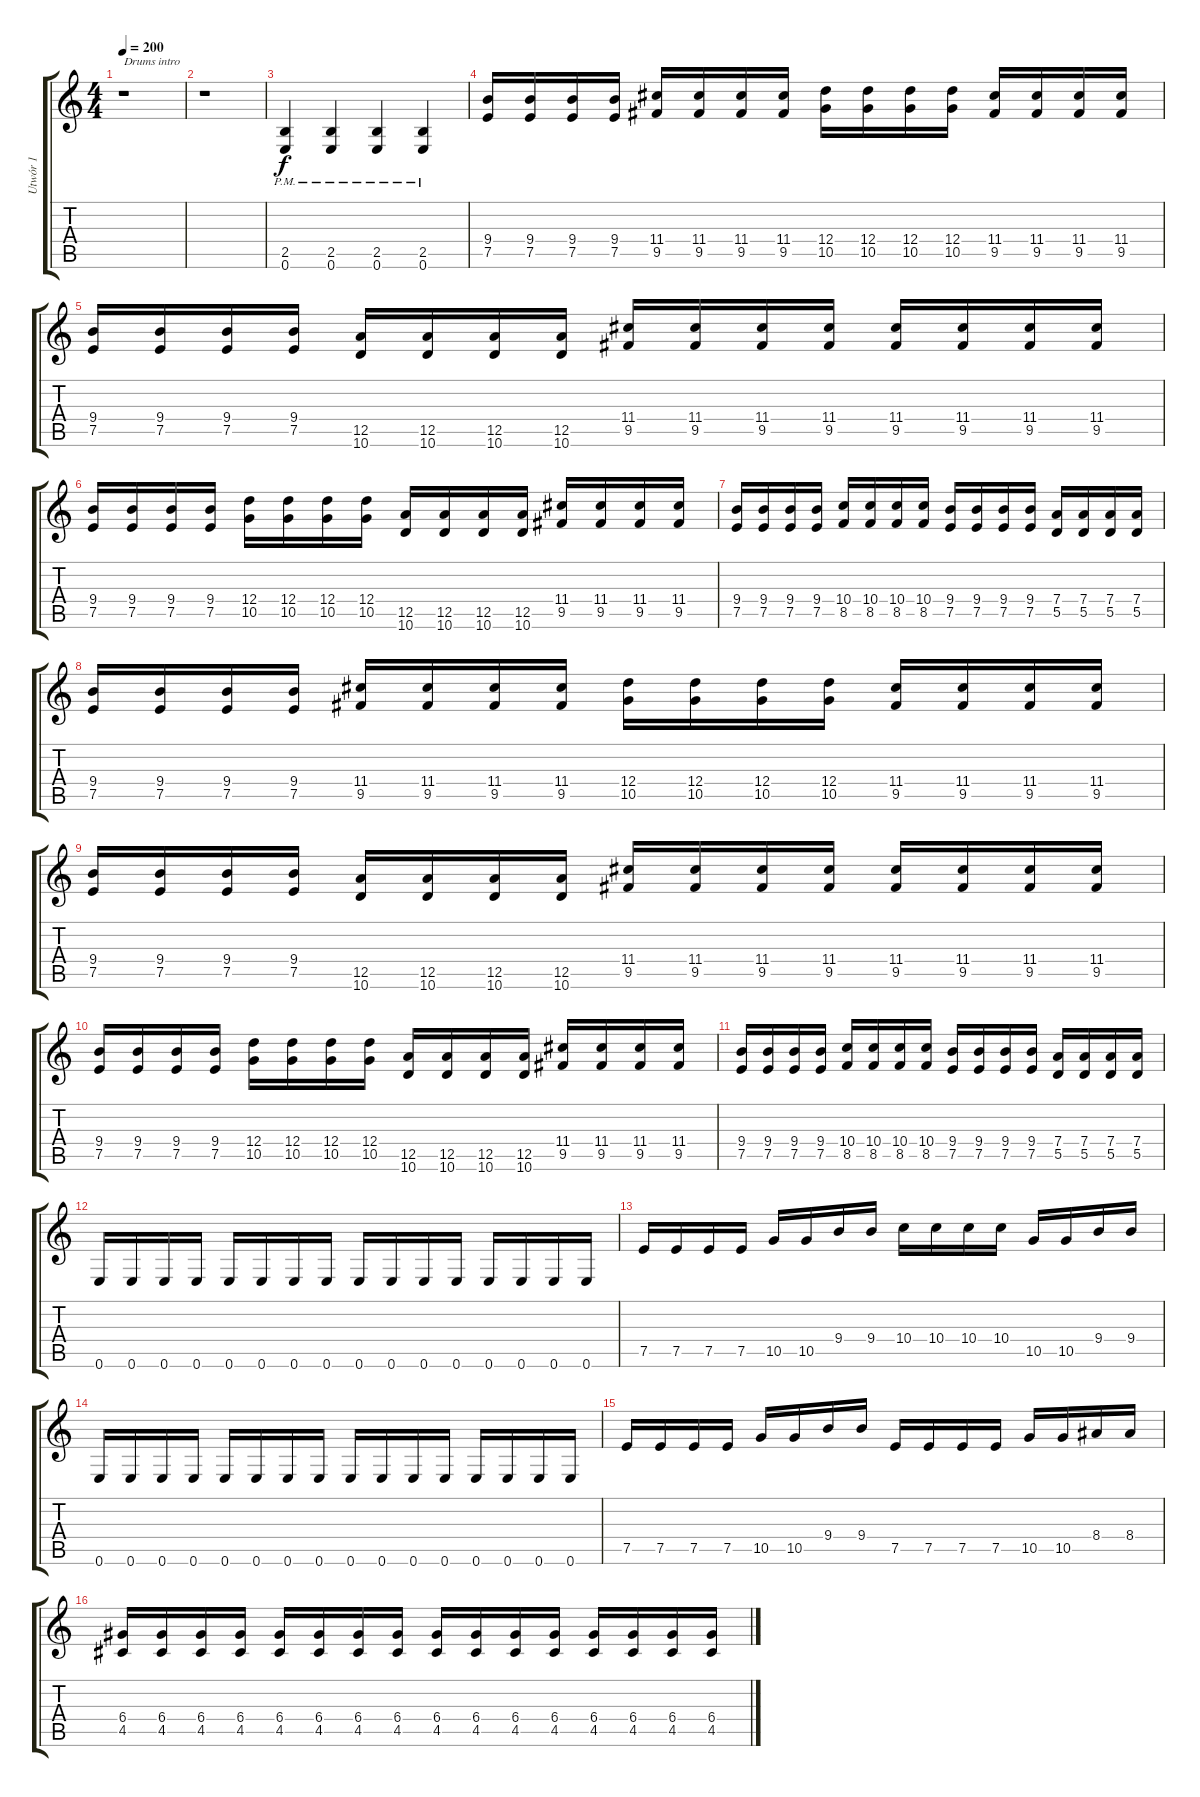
\track ("Utwór 1" "Utwór 1") {instrument distortionguitar}
\staff {score tabs}
\tuning (E4 B3 G3 D3 A2 E2) {hide}
\ts (4 4)
\tempo 200
\clef g2
\ks c
r.1{txt "Drums intro" dy f instrument distortionguitar} |
r.1 |
(2.5{pm} 0.6).4 (2.5{pm} 0.6).4 (2.5{pm} 0.6).4 (2.5{pm} 0.6).4 |
(9.4 7.5).16 (9.4 7.5).16 (9.4 7.5).16 (9.4 7.5).16 (11.4 9.5).16 (11.4 9.5).16 (11.4 9.5).16 (11.4 9.5).16 (12.4 10.5).16 (12.4 10.5).16 (12.4 10.5).16 (12.4 10.5).16 (11.4 9.5).16 (11.4 9.5).16 (11.4 9.5).16 (11.4 9.5).16 |
(9.4 7.5).16 (9.4 7.5).16 (9.4 7.5).16 (9.4 7.5).16 (12.5 10.6).16 (12.5 10.6).16 (12.5 10.6).16 (12.5 10.6).16 (11.4 9.5).16 (11.4 9.5).16 (11.4 9.5).16 (11.4 9.5).16 (11.4 9.5).16 (11.4 9.5).16 (11.4 9.5).16 (11.4 9.5).16 |
(9.4 7.5).16 (9.4 7.5).16 (9.4 7.5).16 (9.4 7.5).16 (12.4 10.5).16 (12.4 10.5).16 (12.4 10.5).16 (12.4 10.5).16 (12.5 10.6).16 (12.5 10.6).16 (12.5 10.6).16 (12.5 10.6).16 (11.4 9.5).16 (11.4 9.5).16 (11.4 9.5).16 (11.4 9.5).16 |
(9.4 7.5).16 (9.4 7.5).16 (9.4 7.5).16 (9.4 7.5).16 (10.4 8.5).16 (10.4 8.5).16 (10.4 8.5).16 (10.4 8.5).16 (9.4 7.5).16 (9.4 7.5).16 (9.4 7.5).16 (9.4 7.5).16 (7.4 5.5).16 (7.4 5.5).16 (7.4 5.5).16 (7.4 5.5).16 |
(9.4 7.5).16 (9.4 7.5).16 (9.4 7.5).16 (9.4 7.5).16 (11.4 9.5).16 (11.4 9.5).16 (11.4 9.5).16 (11.4 9.5).16 (12.4 10.5).16 (12.4 10.5).16 (12.4 10.5).16 (12.4 10.5).16 (11.4 9.5).16 (11.4 9.5).16 (11.4 9.5).16 (11.4 9.5).16 |
(9.4 7.5).16 (9.4 7.5).16 (9.4 7.5).16 (9.4 7.5).16 (12.5 10.6).16 (12.5 10.6).16 (12.5 10.6).16 (12.5 10.6).16 (11.4 9.5).16 (11.4 9.5).16 (11.4 9.5).16 (11.4 9.5).16 (11.4 9.5).16 (11.4 9.5).16 (11.4 9.5).16 (11.4 9.5).16 |
(9.4 7.5).16 (9.4 7.5).16 (9.4 7.5).16 (9.4 7.5).16 (12.4 10.5).16 (12.4 10.5).16 (12.4 10.5).16 (12.4 10.5).16 (12.5 10.6).16 (12.5 10.6).16 (12.5 10.6).16 (12.5 10.6).16 (11.4 9.5).16 (11.4 9.5).16 (11.4 9.5).16 (11.4 9.5).16 |
(9.4 7.5).16 (9.4 7.5).16 (9.4 7.5).16 (9.4 7.5).16 (10.4 8.5).16 (10.4 8.5).16 (10.4 8.5).16 (10.4 8.5).16 (9.4 7.5).16 (9.4 7.5).16 (9.4 7.5).16 (9.4 7.5).16 (7.4 5.5).16 (7.4 5.5).16 (7.4 5.5).16 (7.4 5.5).16 |
0.6.16 0.6.16 0.6.16 0.6.16 0.6.16 0.6.16 0.6.16 0.6.16 0.6.16 0.6.16 0.6.16 0.6.16 0.6.16 0.6.16 0.6.16 0.6.16 |
7.5.16 7.5.16 7.5.16 7.5.16 10.5.16 10.5.16 9.4.16 9.4.16 10.4.16 10.4.16 10.4.16 10.4.16 10.5.16 10.5.16 9.4.16 9.4.16 |
0.6.16 0.6.16 0.6.16 0.6.16 0.6.16 0.6.16 0.6.16 0.6.16 0.6.16 0.6.16 0.6.16 0.6.16 0.6.16 0.6.16 0.6.16 0.6.16 |
7.5.16 7.5.16 7.5.16 7.5.16 10.5.16 10.5.16 9.4.16 9.4.16 7.5.16 7.5.16 7.5.16 7.5.16 10.5.16 10.5.16 8.4.16 8.4.16 |
(6.4 4.5).16 (6.4 4.5).16 (6.4 4.5).16 (6.4 4.5).16 (6.4 4.5).16 (6.4 4.5).16 (6.4 4.5).16 (6.4 4.5).16 (6.4 4.5).16 (6.4 4.5).16 (6.4 4.5).16 (6.4 4.5).16 (6.4 4.5).16 (6.4 4.5).16 (6.4 4.5).16 (6.4 4.5).16
